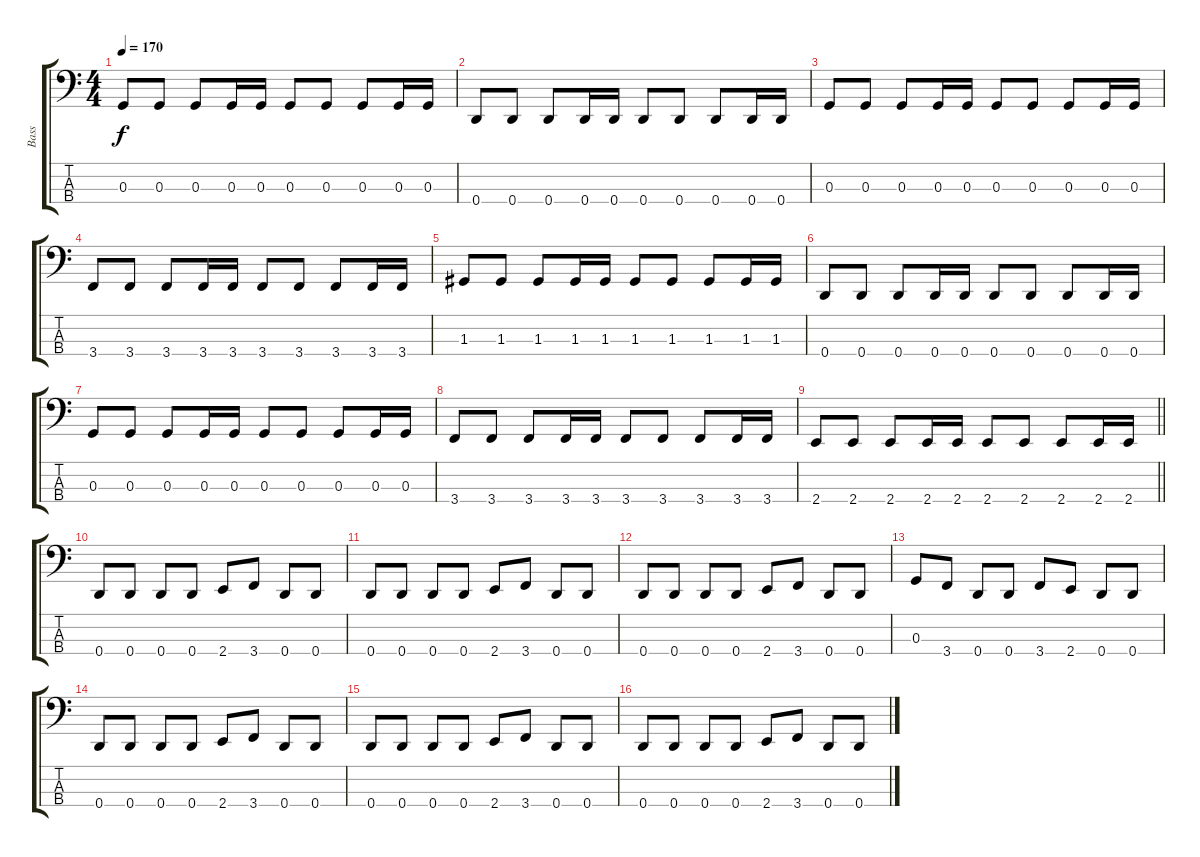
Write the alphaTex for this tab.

\track ("Bass" "Bass") {instrument electricbassfinger}
\staff {score tabs}
\tuning (F2 C2 G1 D1) {hide}
\ts (4 4)
\tempo 170
\clef f4
\ks c
0.3.8{dy f} 0.3.8 0.3.8 0.3.16 0.3.16 0.3.8 0.3.8 0.3.8 0.3.16 0.3.16 |
0.4.8 0.4.8 0.4.8 0.4.16 0.4.16 0.4.8 0.4.8 0.4.8 0.4.16 0.4.16 |
0.3.8 0.3.8 0.3.8 0.3.16 0.3.16 0.3.8 0.3.8 0.3.8 0.3.16 0.3.16 |
3.4.8 3.4.8 3.4.8 3.4.16 3.4.16 3.4.8 3.4.8 3.4.8 3.4.16 3.4.16 |
1.3.8 1.3.8 1.3.8 1.3.16 1.3.16 1.3.8 1.3.8 1.3.8 1.3.16 1.3.16 |
0.4.8 0.4.8 0.4.8 0.4.16 0.4.16 0.4.8 0.4.8 0.4.8 0.4.16 0.4.16 |
0.3.8 0.3.8 0.3.8 0.3.16 0.3.16 0.3.8 0.3.8 0.3.8 0.3.16 0.3.16 |
3.4.8 3.4.8 3.4.8 3.4.16 3.4.16 3.4.8 3.4.8 3.4.8 3.4.16 3.4.16 |
\barLineRight lightlight
2.4.8 2.4.8 2.4.8 2.4.16 2.4.16 2.4.8 2.4.8 2.4.8 2.4.16 2.4.16 |
0.4.8 0.4.8 0.4.8 0.4.8 2.4.8 3.4.8 0.4.8 0.4.8 |
0.4.8 0.4.8 0.4.8 0.4.8 2.4.8 3.4.8 0.4.8 0.4.8 |
0.4.8 0.4.8 0.4.8 0.4.8 2.4.8 3.4.8 0.4.8 0.4.8 |
0.3.8 3.4.8 0.4.8 0.4.8 3.4.8 2.4.8 0.4.8 0.4.8 |
0.4.8 0.4.8 0.4.8 0.4.8 2.4.8 3.4.8 0.4.8 0.4.8 |
0.4.8 0.4.8 0.4.8 0.4.8 2.4.8 3.4.8 0.4.8 0.4.8 |
0.4.8 0.4.8 0.4.8 0.4.8 2.4.8 3.4.8 0.4.8 0.4.8
